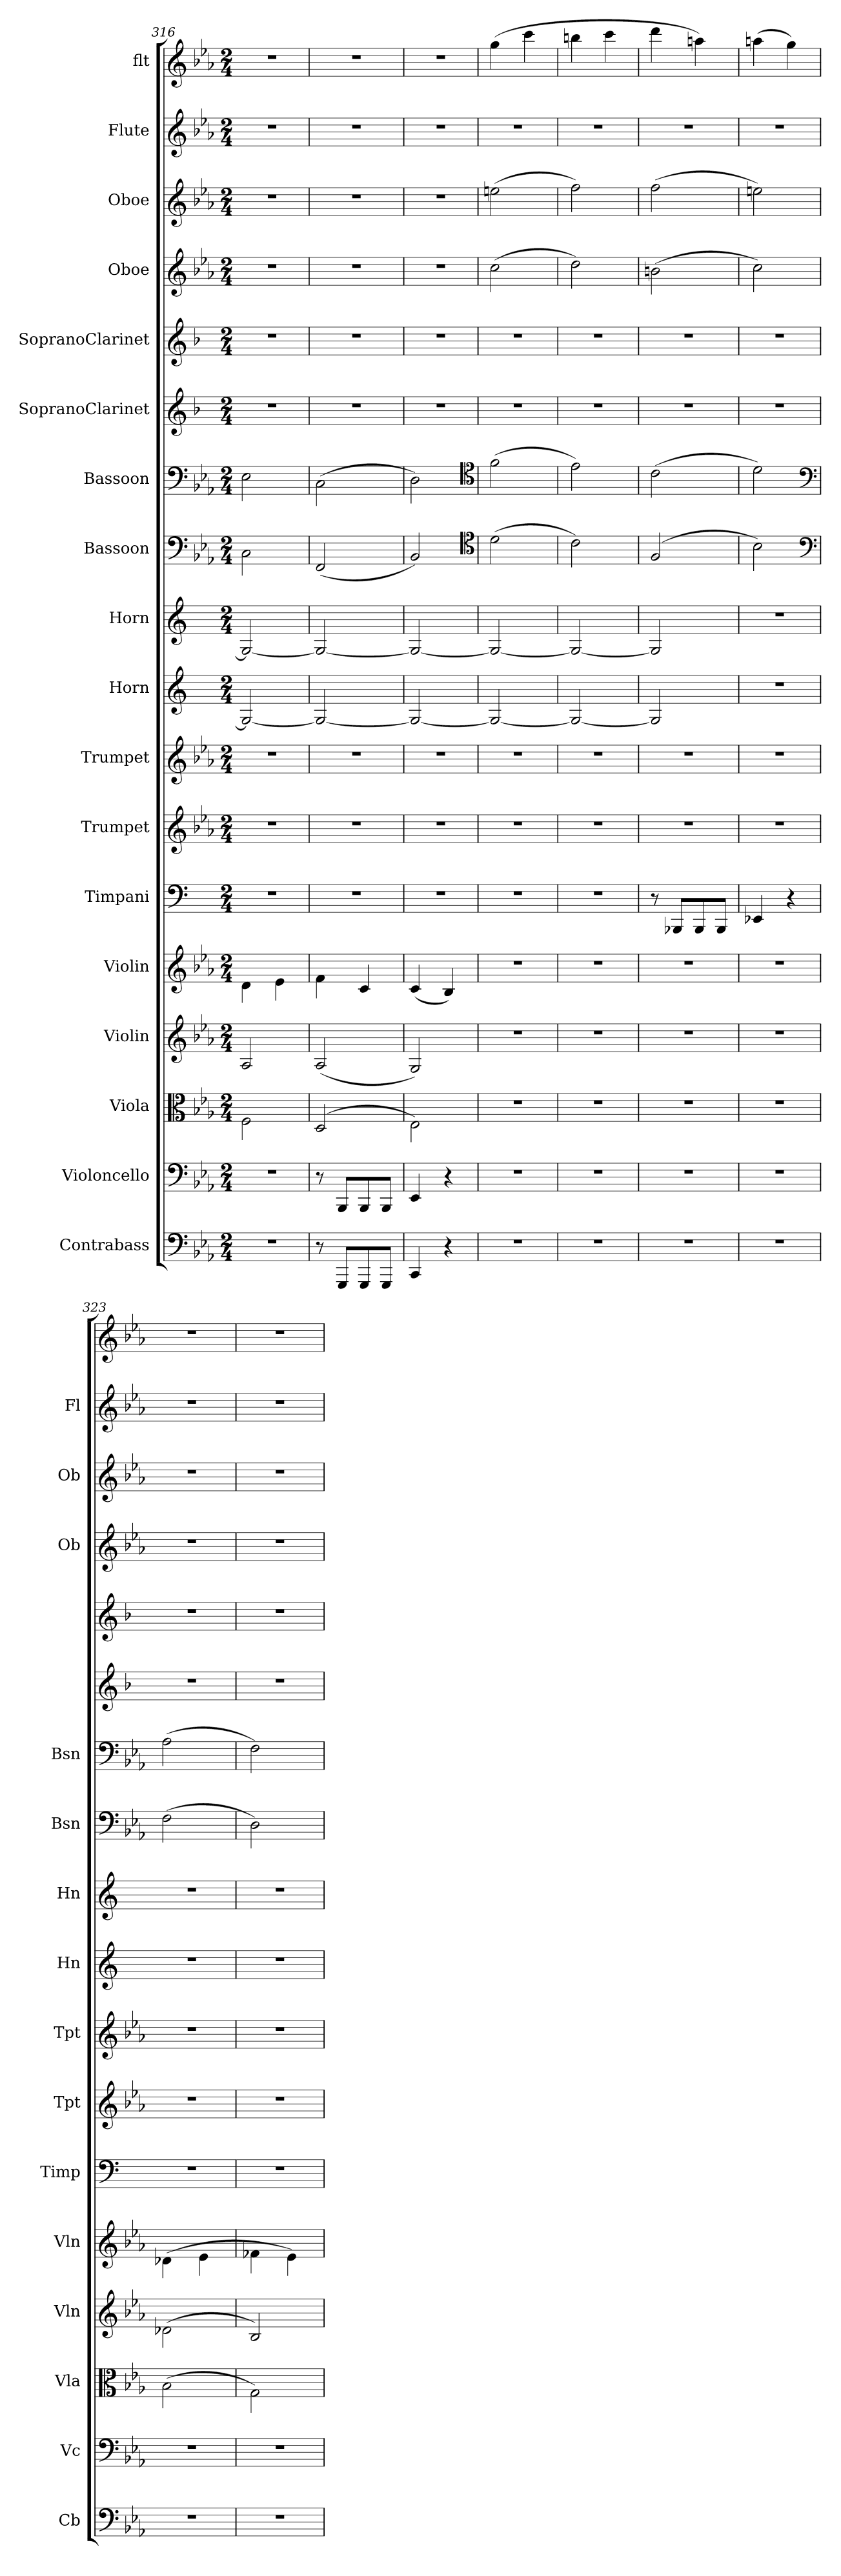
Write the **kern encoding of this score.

**kern	**kern	**kern	**kern	**kern	**kern	**kern	**kern	**kern	**kern	**kern	**kern	**kern	**kern	**kern	**kern	**kern	**kern
*part18	*part17	*part16	*part15	*part14	*part13	*part12	*part11	*part10	*part9	*part8	*part7	*part6	*part5	*part4	*part3	*part2	*part1
*staff18	*staff17	*staff16	*staff15	*staff14	*staff13	*staff12	*staff11	*staff10	*staff9	*staff8	*staff7	*staff6	*staff5	*staff4	*staff3	*staff2	*staff1
*I"Contrabass	*I"Violoncello	*I"Viola	*I"Violin	*I"Violin	*I"Timpani	*I"Trumpet	*I"Trumpet	*I"Horn	*I"Horn	*I"Bassoon	*I"Bassoon	*I"SopranoClarinet	*I"SopranoClarinet	*I"Oboe	*I"Oboe	*I"Flute	*I"flt
*I'Cb	*I'Vc	*I'Vla	*I'Vln	*I'Vln	*I'Timp	*I'Tpt	*I'Tpt	*I'Hn	*I'Hn	*I'Bsn	*I'Bsn	*	*	*I'Ob	*I'Ob	*I'Fl	*
*clefF4	*clefF4	*clefC3	*clefG2	*clefG2	*clefF4	*clefG2	*clefG2	*clefG2	*clefG2	*clefF4	*clefF4	*clefG2	*clefG2	*clefG2	*clefG2	*clefG2	*clefG2
*k[b-e-a-]	*k[b-e-a-]	*k[b-e-a-]	*k[b-e-a-]	*k[b-e-a-]	*k[]	*k[b-e-a-]	*k[b-e-a-]	*k[]	*k[]	*k[b-e-a-]	*k[b-e-a-]	*k[b-]	*k[b-]	*k[b-e-a-]	*k[b-e-a-]	*k[b-e-a-]	*k[b-e-a-]
*c:	*c:	*c:	*c:	*c:	*	*c:	*c:	*	*	*c:	*c:	*	*	*c:	*c:	*c:	*c:
*M2/4	*M2/4	*M2/4	*M2/4	*M2/4	*M2/4	*M2/4	*M2/4	*M2/4	*M2/4	*M2/4	*M2/4	*M2/4	*M2/4	*M2/4	*M2/4	*M2/4	*M2/4
=316	=316	=316	=316	=316	=316	=316	=316	=316	=316	=316	=316	=316	=316	=316	=316	=316	=316
2r	2r	2F\	2A-/	4d\	2r	2r	2r	2G/_	2G/_	2C\	2E-\	2r	2r	2r	2r	2r	2r
.	.	.	.	4e-\	.	.	.	.	.	.	.	.	.	.	.	.	.
=317	=317	=317	=317	=317	=317	=317	=317	=317	=317	=317	=317	=317	=317	=317	=317	=317	=317
8r	8r	(2D/	(2A-/	4f\	2r	2r	2r	2G/_	2G/_	(2FF/	(2C\	2r	2r	2r	2r	2r	2r
8GGG/L	8BBB-/L	.	.	.	.	.	.	.	.	.	.	.	.	.	.	.	.
8GGG/	8BBB-/	.	.	4c/	.	.	.	.	.	.	.	.	.	.	.	.	.
8GGG/J	8BBB-/J	.	.	.	.	.	.	.	.	.	.	.	.	.	.	.	.
=318	=318	=318	=318	=318	=318	=318	=318	=318	=318	=318	=318	=318	=318	=318	=318	=318	=318
4CC/	4EE-/	2E-\)	2G/)	(4c/	2r	2r	2r	2G/_	2G/_	2BB-/)	2D\)	2r	2r	2r	2r	2r	2r
4r	4r	.	.	4B-/)	.	.	.	.	.	.	.	.	.	.	.	.	.
*	*	*	*	*	*	*	*	*	*	*clefC4	*clefC4	*	*	*	*	*	*
=319	=319	=319	=319	=319	=319	=319	=319	=319	=319	=319	=319	=319	=319	=319	=319	=319	=319
2r	2r	2r	2r	2r	2r	2r	2r	2G/_	2G/_	(2d\	(2f\	2r	2r	(2cc\	(2een\	2r	(4gg\
.	.	.	.	.	.	.	.	.	.	.	.	.	.	.	.	.	4ccc\
=320	=320	=320	=320	=320	=320	=320	=320	=320	=320	=320	=320	=320	=320	=320	=320	=320	=320
2r	2r	2r	2r	2r	2r	2r	2r	2G/_	2G/_	2c\)	2e-\)	2r	2r	2dd\)	2ff\)	2r	4bbn\
.	.	.	.	.	.	.	.	.	.	.	.	.	.	.	.	.	4ccc\
=321	=321	=321	=321	=321	=321	=321	=321	=321	=321	=321	=321	=321	=321	=321	=321	=321	=321
2r	2r	2r	2r	2r	8r	2r	2r	2G/]	2G/]	(2F/	(2c\	2r	2r	(2bn\	(2ff\	2r	4ddd\
.	.	.	.	.	8BBB-X/L	.	.	.	.	.	.	.	.	.	.	.	.
.	.	.	.	.	8BBB-/	.	.	.	.	.	.	.	.	.	.	.	4aan\)
.	.	.	.	.	8BBB-/J	.	.	.	.	.	.	.	.	.	.	.	.
=322	=322	=322	=322	=322	=322	=322	=322	=322	=322	=322	=322	=322	=322	=322	=322	=322	=322
2r	2r	2r	2r	2r	4EE-X/	2r	2r	2r	2r	2B-\)	2d\)	2r	2r	2cc\)	2een\)	2r	(4aan\
.	.	.	.	.	4r	.	.	.	.	.	.	.	.	.	.	.	4gg\)
*	*	*	*	*	*	*	*	*	*	*clefF4	*clefF4	*	*	*	*	*	*
=323	=323	=323	=323	=323	=323	=323	=323	=323	=323	=323	=323	=323	=323	=323	=323	=323	=323
2r	2r	(2B-\	(2d-X\	(4d-X\	2r	2r	2r	2r	2r	(2F\	(2A-\	2r	2r	2r	2r	2r	2r
.	.	.	.	4e-\	.	.	.	.	.	.	.	.	.	.	.	.	.
=324	=324	=324	=324	=324	=324	=324	=324	=324	=324	=324	=324	=324	=324	=324	=324	=324	=324
2r	2r	2G\)	2B-/)	4f-X\	2r	2r	2r	2r	2r	2D\)	2F\)	2r	2r	2r	2r	2r	2r
.	.	.	.	4e-\)	.	.	.	.	.	.	.	.	.	.	.	.	.
=	=	=	=	=	=	=	=	=	=	=	=	=	=	=	=	=	=
*-	*-	*-	*-	*-	*-	*-	*-	*-	*-	*-	*-	*-	*-	*-	*-	*-	*-
